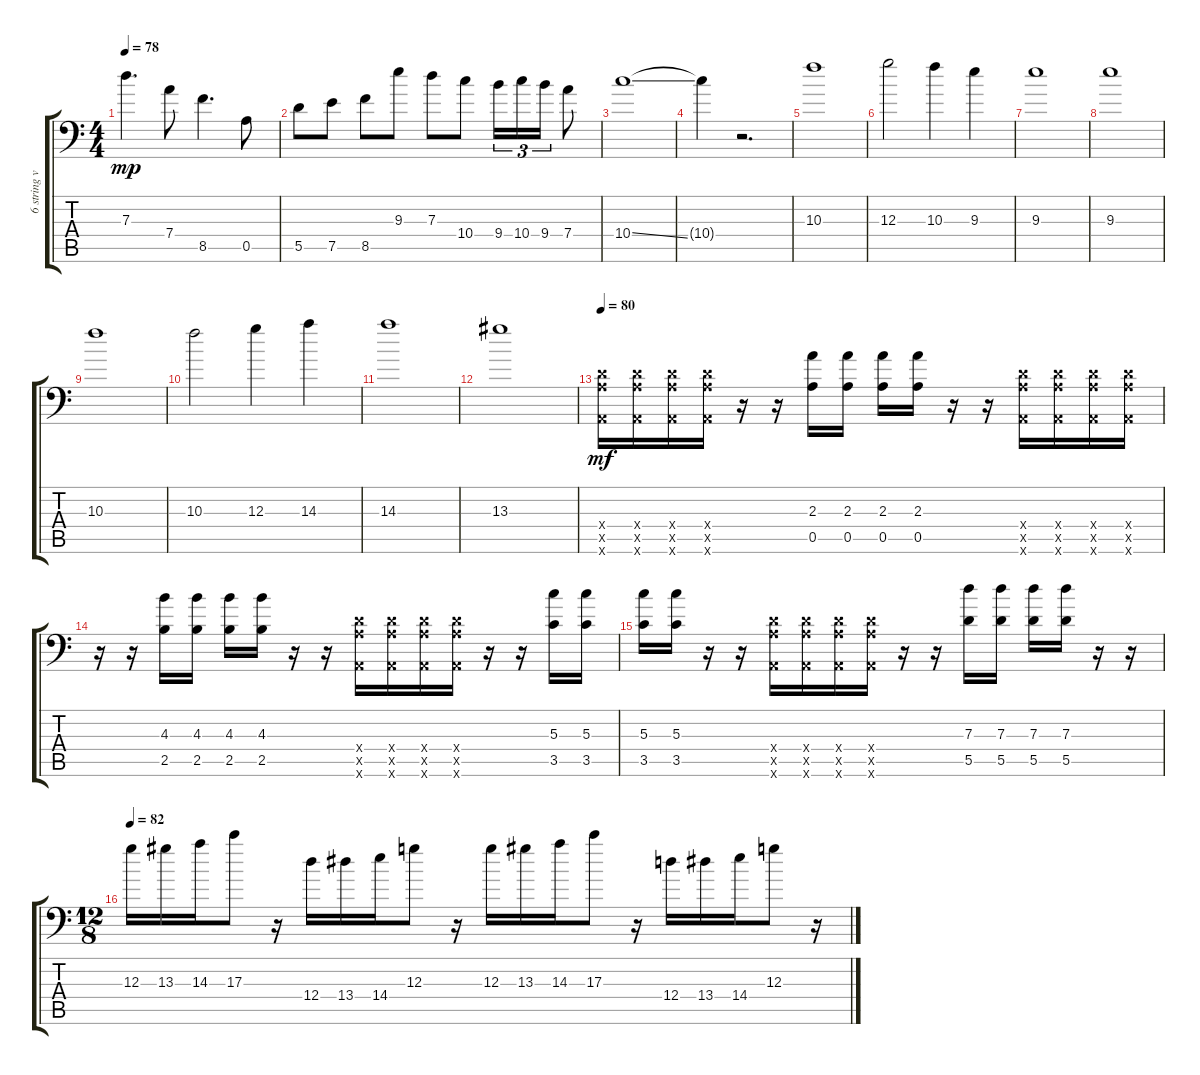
\track ("6 string version! :)" "6 string v") {instrument overdrivenguitar}
\staff {score tabs}
\tuning (E4 B3 G3 D3 A2 A1) {hide}
\ts (4 4)
\tempo 78
\clef f4
\ks c
7.3.4{d dy mp} 7.4.8 8.5.4{d} 0.5.8 |
5.5.8 7.5.8 8.5.8 9.3.8 7.3.8 10.4.8 9.4.16{tu (3 2)} 10.4.16{tu (3 2)} 9.4.16{tu (3 2)} 7.4.8 |
10.4{ss}.1 |
10.4{t}.4 r.2{d} |
10.3.1 |
12.3.2 10.3.4 9.3.4 |
9.3.1 |
9.3.1 |
10.3.1 |
10.3.2 12.3.4 14.3.4 |
14.3.1 |
13.3.1 |
\tempo 80
(0.4{x} 0.5{x} 0.6{x}).16{dy mf} (0.4{x} 0.5{x} 0.6{x}).16 (0.4{x} 0.5{x} 0.6{x}).16 (0.4{x} 0.5{x} 0.6{x}).16 r.16 r.16 (2.3 0.5).16 (2.3 0.5).16 (2.3 0.5).16 (2.3 0.5).16 r.16 r.16 (0.4{x} 0.5{x} 0.6{x}).16 (0.4{x} 0.5{x} 0.6{x}).16 (0.4{x} 0.5{x} 0.6{x}).16 (0.4{x} 0.5{x} 0.6{x}).16 |
r.16 r.16 (4.3 2.5).16 (4.3 2.5).16 (4.3 2.5).16 (4.3 2.5).16 r.16 r.16 (0.4{x} 0.5{x} 0.6{x}).16 (0.4{x} 0.5{x} 0.6{x}).16 (0.4{x} 0.5{x} 0.6{x}).16 (0.4{x} 0.5{x} 0.6{x}).16 r.16 r.16 (5.3 3.5).16 (5.3 3.5).16 |
(5.3 3.5).16 (5.3 3.5).16 r.16 r.16 (0.4{x} 0.5{x} 0.6{x}).16 (0.4{x} 0.5{x} 0.6{x}).16 (0.4{x} 0.5{x} 0.6{x}).16 (0.4{x} 0.5{x} 0.6{x}).16 r.16 r.16 (7.3 5.5).16 (7.3 5.5).16 (7.3 5.5).16 (7.3 5.5).16 r.16 r.16 |
\ts (12 8)
\tempo 82
12.3.16 13.3.16 14.3.16 17.3.8 r.16 12.4.16 13.4.16 14.4.16 12.3.8 r.16 12.3.16 13.3.16 14.3.16 17.3.8 r.16 12.4.16 13.4.16 14.4.16 12.3.8 r.16
